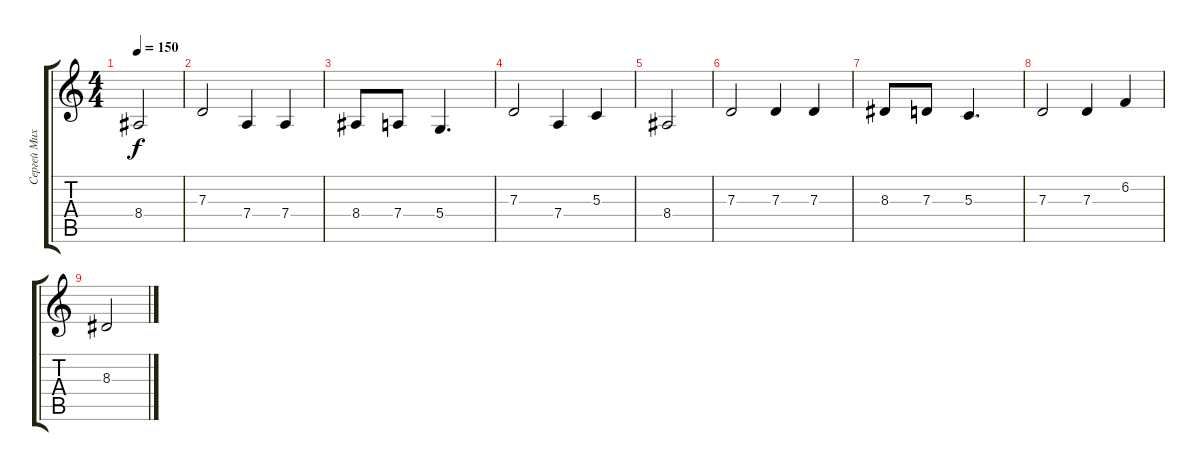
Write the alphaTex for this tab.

\track ("Сергей Михалок" "Сергей Мих") {instrument lead6voice}
\staff {score tabs}
\tuning (E4 B3 G3 D3 A2 E2) {hide}
\ts (4 4)
\tempo 150
\clef g2
\ks c
8.4.2{dy f} |
7.3.2 7.4.4 7.4.4 |
8.4.8 7.4.8 5.4.4{d} |
7.3.2 7.4.4 5.3.4 |
8.4.2 |
7.3.2 7.3.4 7.3.4 |
8.3.8 7.3.8 5.3.4{d} |
7.3.2 7.3.4 6.2.4 |
8.3.2
